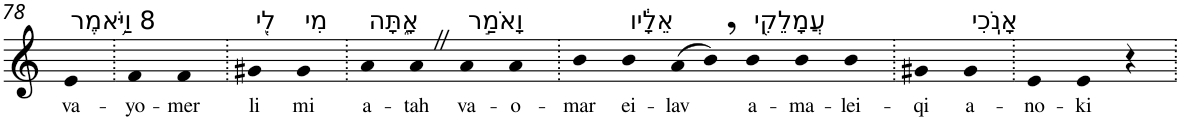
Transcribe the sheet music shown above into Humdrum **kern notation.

**kern	**text
*part1	*part1
*staff1	*staff1
*I"Piano	*
*I'Pno	*
!!LO:PB:g=z
*clefG2	*
*k[]	*
=78	=78
!LO:TX:a:t=8 וַיֹּ֥אמֶר	!
!	!LO:LY:b
4e	va-
=79.	=79.
!	!LO:LY:b
4f	-yo-
!	!LO:LY:b
4f	-mer
=80.	=80.
!LO:TX:a:t=לִ֖י	!
!	!LO:LY:b
4g#X	li
!LO:TX:a:t=מִי	!
!	!LO:LY:b
4g#	mi
=81.	=81.
!LO:TX:a:t=אָ֑תָּה	!
!	!LO:LY:b
4a	a-
!	!LO:LY:b
4aZ	-tah
!LO:TX:a:t=וָאֹמַ֣ר	!
!	!LO:LY:b
4a	va-
!	!LO:LY:b
4a	-o-
=82.	=82.
!	!LO:LY:b
4b	-mar
!LO:TX:a:t=אֵלָ֔יו	!
!	!LO:LY:b
4b	ei-
!	!LO:LY:b
(>8a	-lav
8b,)	.
!LO:TX:a:t=עֲמָלֵקִ֖י	!
!	!LO:LY:b
4b	a-
!	!LO:LY:b
4b	-ma-
!	!LO:LY:b
4b	-lei-
=83.	=83.
!	!LO:LY:b
4g#X	-qi
!LO:TX:a:t=אָנֹֽכִי	!
!	!LO:LY:b
4g#	a-
=84.	=84.
!	!LO:LY:b
4e	-no-
!	!LO:LY:b
4e	-ki
4r	.
=.	=.
*-	*-
